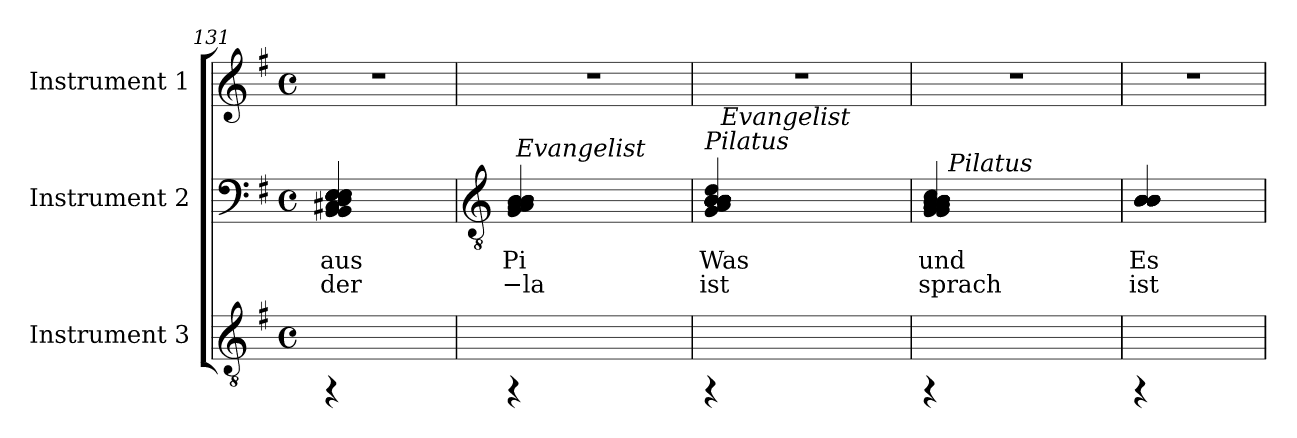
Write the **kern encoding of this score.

**kern	**kern	**text	**text	**kern
*part3	*part2	*part2	*part2	*part1
*staff3	*staff2	*staff2	*staff2	*staff1
*I"Instrument 3	*I"Instrument 2	*	*	*I"Instrument 1
!!LO:LB:g=z
*clefGv2	*clefF4	*	*	*clefG2
*k[f#]	*k[f#]	*	*	*k[f#]
*G:	*G:	*	*	*G:
*M4/4	*M4/4	*	*	*M4/4
*met(c)	*met(c)	*	*	*met(c)
=131	=131	=131	=131	=131
!	!	!LO:LY:b:rj	!LO:LY:b:rj	!
4rFF	4E/ 4E/ 4E/ 4E/ 4E/ 4E/ 4E/ 4E/ 4D/ 4C#X/ 4BB/ 4BB/	aus	der	1r
2.ryy	2.ryy	.	.	.
=132	=132	=132	=132	=132
*	*clefGv2	*	*	*
!	!	!LO:LY:b:rj	!LO:LY:b:rj	!
*	*^	*	*	*
4rFF	4B/ 4B/ 4B/ 4A/ 4G/ 4A/	64ryy	Pi	−la	1r
!	!	!LO:TX:a:i:t=Evangelist	!	!	!
.	.	2ryy	.	.	.
2.ryy	2.ryy	.	.	.	.
.	.	4ryy	.	.	.
.	.	8...ryy	.	.	.
!!LO:LB:g=z
=133	=133	=133	=133	=133	=133
!	!LO:TX:a:i:t=Pilatus	!	!	!	!
!	!	!	!LO:LY:b:rj	!LO:LY:b:rj	!
4rFF	4d/ 4B/ 4B/ 4B/ 4B/ 4B/ 4B/ 4B/ 4B/ 4B/ 4B/ 4B/ 4B/ 4B/ 4B/ 4B/ 4B/ 4A/ 4G/ 4B/	32.ryy	Was	ist	1r
!	!	!LO:TX:a:i:t=Evangelist	!	!	!
.	.	2ryy	.	.	.
2.ryy	2.ryy	.	.	.	.
.	.	4ryy	.	.	.
.	.	8ryy	.	.	.
.	.	16ryy	.	.	.
.	.	64ryy	.	.	.
!!LO:LB:g=z
=134	=134	=134	=134	=134	=134
!	!	!	!LO:LY:b:rj	!LO:LY:b:rj	!
4rFF	4c/ 4B/ 4B/ 4B/ 4B/ 4A/ 4A/ 4A/ 4A/ 4A/ 4G/ 4G/ 4B/	16.ryy	und	sprach	1r
!	!	!LO:TX:a:i:t=Pilatus	!	!	!
.	.	2ryy	.	.	.
2.ryy	2.ryy	.	.	.	.
.	.	4ryy	.	.	.
.	.	8ryy	.	.	.
.	.	32ryy	.	.	.
=135	=135	=135	=135	=135	=135
!	!	!	!LO:LY:b:rj	!LO:LY:b:rj	!
*	*v	*v	*	*	*
4rFF	4B/ 4B/ 4B/ 4B/ 4B/ 4B/	Es	ist	1r
2.ryy	2.ryy	.	.	.
=	=	=	=	=
*-	*-	*-	*-	*-
